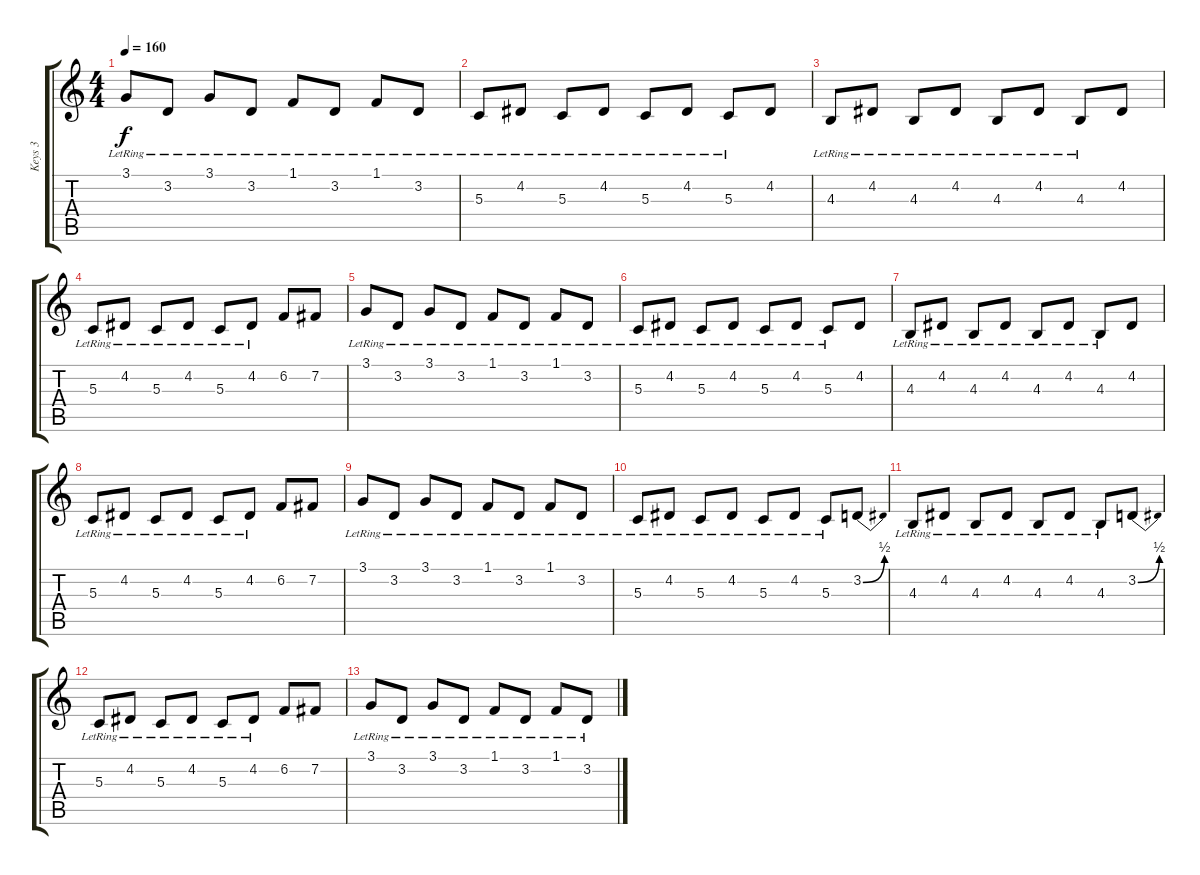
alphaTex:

\track ("Keys 3" "Keys 3") {instrument acousticgrandpiano}
\staff {score tabs}
\tuning (E4 B3 G3 D3 A2 E2) {hide}
\ts (4 4)
\tempo 160
\clef g2
\ks c
3.1{lr}.8{dy f} 3.2{lr}.8 3.1{lr}.8 3.2{lr}.8 1.1{lr}.8 3.2{lr}.8 1.1{lr}.8 3.2{lr}.8 |
5.3{lr}.8 4.2{lr}.8 5.3{lr}.8 4.2{lr}.8 5.3{lr}.8 4.2{lr}.8 5.3{lr}.8 4.2.8 |
4.3{lr}.8 4.2{lr}.8 4.3{lr}.8 4.2{lr}.8 4.3{lr}.8 4.2{lr}.8 4.3{lr}.8 4.2.8 |
5.3{lr}.8 4.2{lr}.8 5.3{lr}.8 4.2{lr}.8 5.3{lr}.8 4.2{lr}.8 6.2.8 7.2.8 |
3.1{lr}.8 3.2{lr}.8 3.1{lr}.8 3.2{lr}.8 1.1{lr}.8 3.2{lr}.8 1.1{lr}.8 3.2{lr}.8 |
5.3{lr}.8{volume 0} 4.2{lr}.8 5.3{lr}.8 4.2{lr}.8 5.3{lr}.8 4.2{lr}.8 5.3{lr}.8 4.2.8 |
4.3{lr}.8 4.2{lr}.8 4.3{lr}.8 4.2{lr}.8 4.3{lr}.8 4.2{lr}.8 4.3{lr}.8 4.2.8 |
5.3{lr}.8 4.2{lr}.8 5.3{lr}.8 4.2{lr}.8 5.3{lr}.8 4.2{lr}.8 6.2.8 7.2.8 |
3.1{lr}.8 3.2{lr}.8 3.1{lr}.8 3.2{lr}.8 1.1{lr}.8 3.2{lr}.8 1.1{lr}.8 3.2{lr}.8 |
5.3{lr}.8 4.2{lr}.8 5.3{lr}.8 4.2{lr}.8 5.3{lr}.8 4.2{lr}.8 5.3{lr}.8 3.2{be (bend 0 0 60 2)}.8 |
4.3{lr}.8 4.2{lr}.8 4.3{lr}.8 4.2{lr}.8 4.3{lr}.8 4.2{lr}.8 4.3{lr}.8 3.2{be (bend 0 0 60 2)}.8 |
5.3{lr}.8 4.2{lr}.8 5.3{lr}.8 4.2{lr}.8 5.3{lr}.8 4.2{lr}.8 6.2.8 7.2.8 |
3.1{lr}.8 3.2{lr}.8 3.1{lr}.8 3.2{lr}.8 1.1{lr}.8 3.2{lr}.8 1.1{lr}.8 3.2{lr}.8
